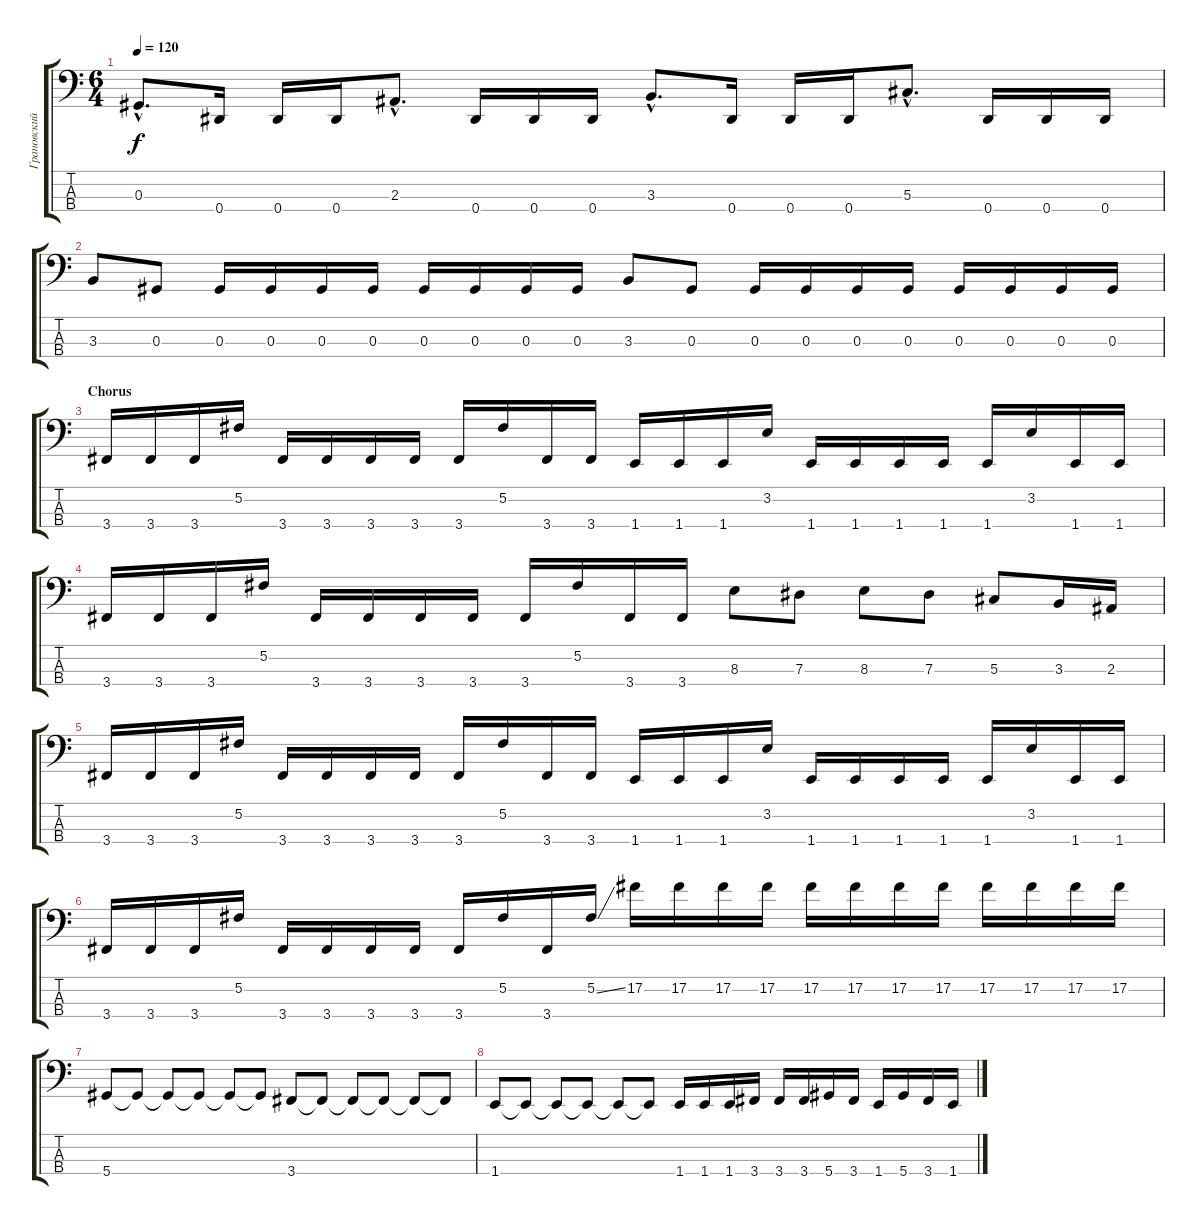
\track ("Грановский (Bass)" "Грановский") {instrument electricbassfinger}
\staff {score tabs}
\tuning (Gb2 Db2 Ab1 Eb1) {hide}
\ts (6 4)
\tempo 120
\clef f4
\ks c
0.3{hac}.8{d dy f} 0.4.16 0.4.16 0.4.16 2.3{hac}.8{d} 0.4.16 0.4.16 0.4.16 3.3{hac}.8{d} 0.4.16 0.4.16 0.4.16 5.3{hac}.8{d} 0.4.16 0.4.16 0.4.16 |
3.3.8 0.3.8 0.3.16 0.3.16 0.3.16 0.3.16 0.3.16 0.3.16 0.3.16 0.3.16 3.3.8 0.3.8 0.3.16 0.3.16 0.3.16 0.3.16 0.3.16 0.3.16 0.3.16 0.3.16 |
\section ("" "Chorus")
3.4.16 3.4.16 3.4.16 5.2.16 3.4.16 3.4.16 3.4.16 3.4.16 3.4.16 5.2.16 3.4.16 3.4.16 1.4.16 1.4.16 1.4.16 3.2.16 1.4.16 1.4.16 1.4.16 1.4.16 1.4.16 3.2.16 1.4.16 1.4.16 |
3.4.16 3.4.16 3.4.16 5.2.16 3.4.16 3.4.16 3.4.16 3.4.16 3.4.16 5.2.16 3.4.16 3.4.16 8.3.8 7.3.8 8.3.8 7.3.8 5.3.8 3.3.16 2.3.16 |
3.4.16 3.4.16 3.4.16 5.2.16 3.4.16 3.4.16 3.4.16 3.4.16 3.4.16 5.2.16 3.4.16 3.4.16 1.4.16 1.4.16 1.4.16 3.2.16 1.4.16 1.4.16 1.4.16 1.4.16 1.4.16 3.2.16 1.4.16 1.4.16 |
3.4.16 3.4.16 3.4.16 5.2.16 3.4.16 3.4.16 3.4.16 3.4.16 3.4.16 5.2.16 3.4.16 5.2{ss}.16 17.2.16 17.2.16 17.2.16 17.2.16 17.2.16 17.2.16 17.2.16 17.2.16 17.2.16 17.2.16 17.2.16 17.2.16 |
5.4.8 5.4{t}.8 5.4{t}.8 5.4{t}.8 5.4{t}.8 5.4{t}.8 3.4.8 3.4{t}.8 3.4{t}.8 3.4{t}.8 3.4{t}.8 3.4{t}.8 |
1.4.8 1.4{t}.8 1.4{t}.8 1.4{t}.8 1.4{t}.8 1.4{t}.8 1.4.16 1.4.16 1.4.16 3.4.16 3.4.16 3.4.16 5.4.16 3.4.16 1.4.16 5.4.16 3.4.16 1.4.16
